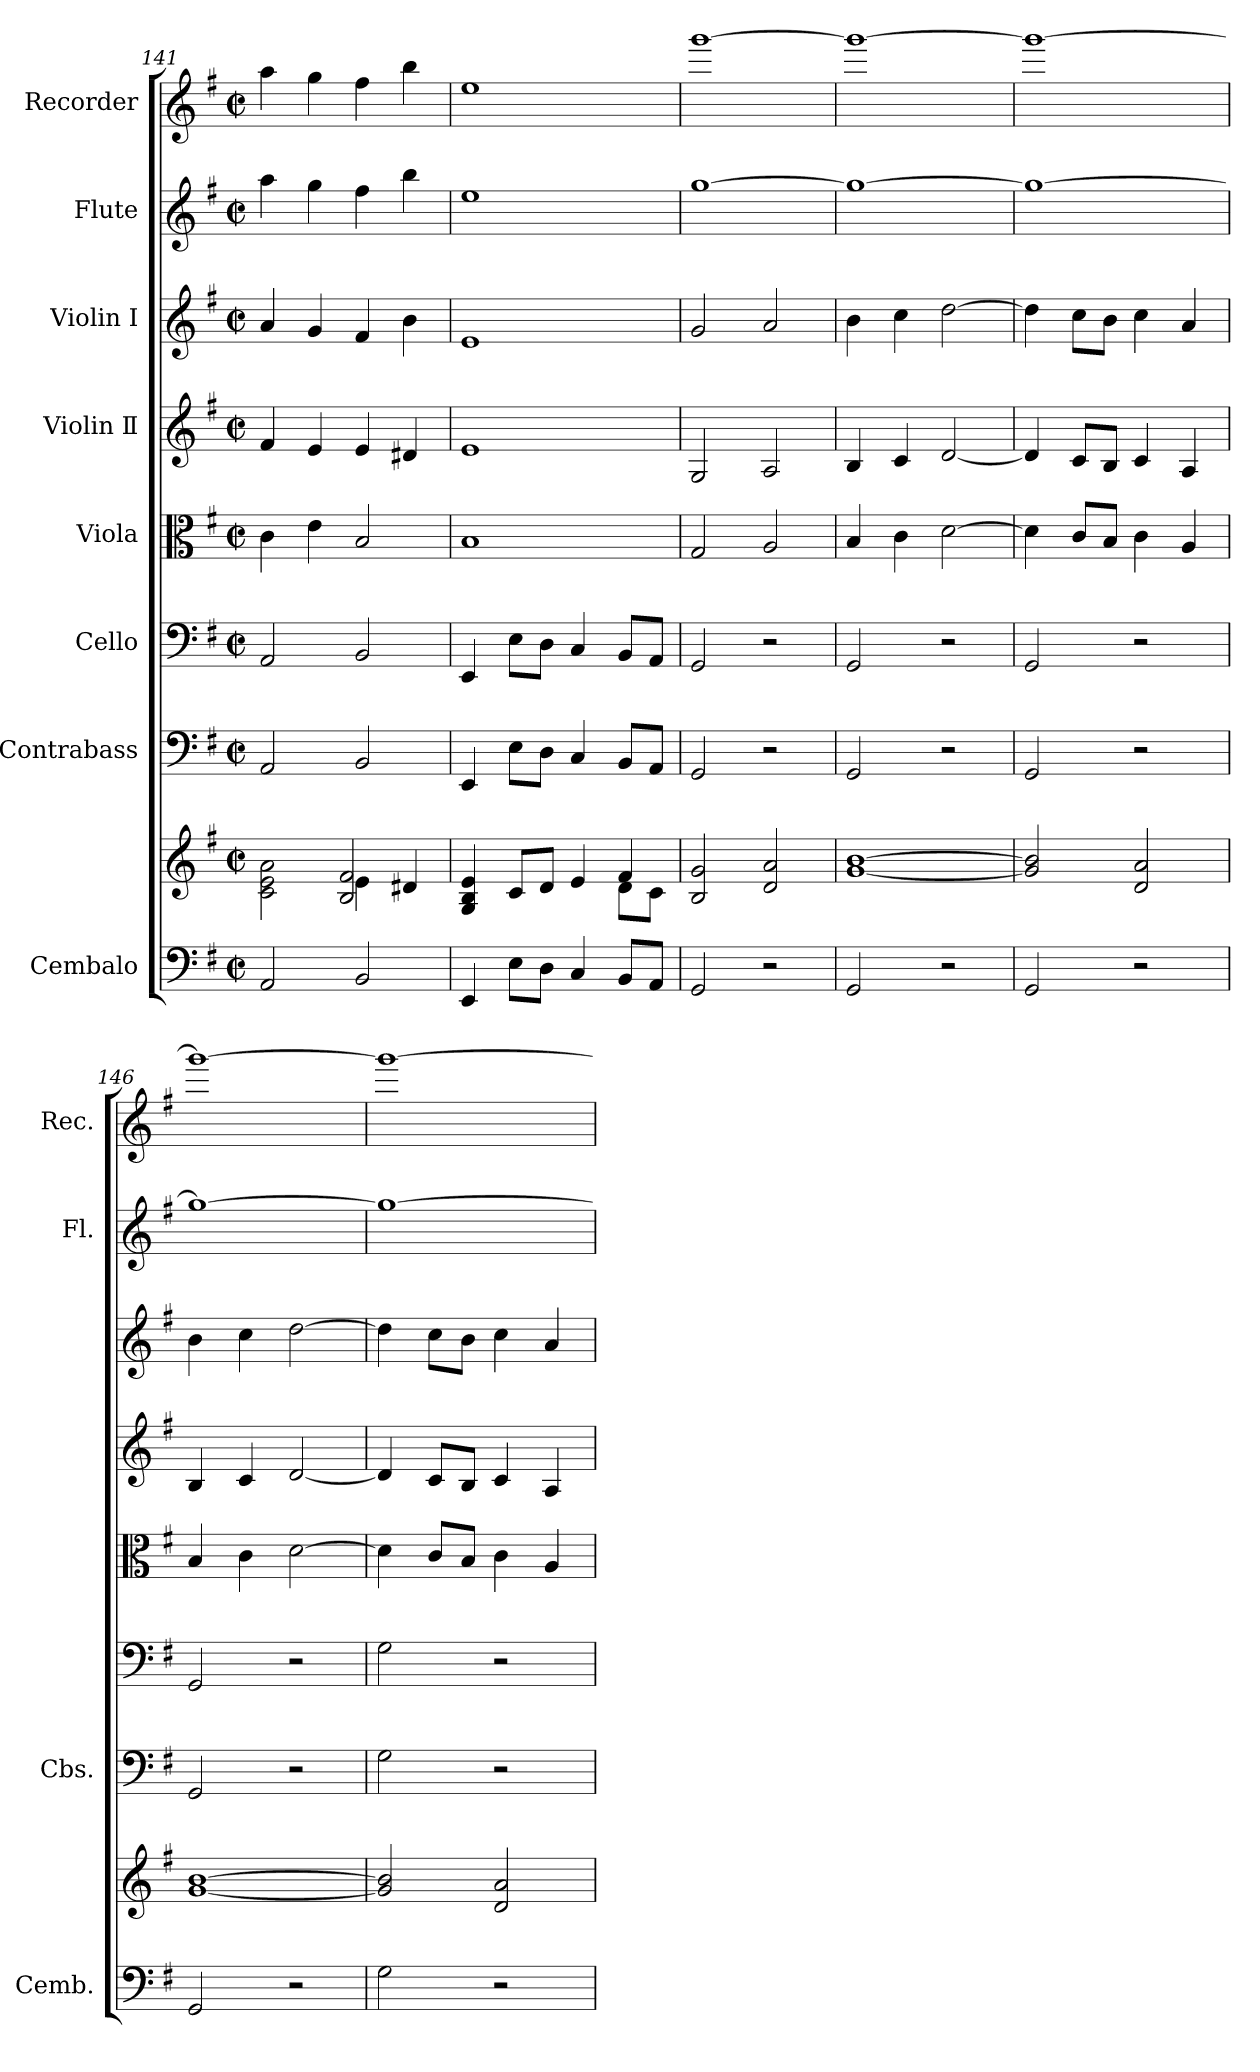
**kern	**kern	**kern	**kern	**kern	**kern	**kern	**kern	**kern
*part8	*part8	*part7	*part6	*part5	*part4	*part3	*part2	*part1
*staff9	*staff8	*staff7	*staff6	*staff5	*staff4	*staff3	*staff2	*staff1
*I"Cembalo	*	*I"Contrabass	*I"Cello	*I"Viola	*I"Violin Ⅱ	*I"Violin Ⅰ	*I"Flute	*I"Recorder
*I'Cemb.	*	*I'Cbs.	*	*	*	*	*I'Fl.	*I'Rec.
*clefF4	*clefG2	*clefF4	*clefF4	*clefC3	*clefG2	*clefG2	*clefG2	*clefG2
*	*	*ITrd7c12	*	*	*	*	*	*
*k[f#]	*k[f#]	*k[f#]	*k[f#]	*k[f#]	*k[f#]	*k[f#]	*k[f#]	*k[f#]
*M2/2	*M2/2	*M2/2	*M2/2	*M2/2	*M2/2	*M2/2	*M2/2	*M2/2
*met(c|)	*met(c|)	*met(c|)	*met(c|)	*met(c|)	*met(c|)	*met(c|)	*met(c|)	*met(c|)
=141	=141	=141	=141	=141	=141	=141	=141	=141
*	*^	*	*	*	*	*	*	*
2AA/	2rDyy	2c\ 2e\ 2a\	2AAA/	2AA/	4c\	4f#/	4a/	4aa\	4aa\
.	.	.	.	.	4e\	4e/	4g/	4gg\	4gg\
2BB/	4e\	2B/ 2f#/	2BBB/	2BB/	2B/	4e/	4f#/	4ff#\	4ff#\
.	4d#X/	.	.	.	.	4d#X/	4b\	4bb\	4bb\
=142	=142	=142	=142	=142	=142	=142	=142	=142	=142
4EE/	4G/ 4B/ 4e/	2rAyy	4EEE/	4EE/	1B	1e	1e	1ee	1ee
8E\L	8c/L	.	8EE\L	8E\L	.	.	.	.	.
8D\J	8d/J	.	8DD\J	8D\J	.	.	.	.	.
4C/	4e/	4rcyy	4CC/	4C/	.	.	.	.	.
8BB/L	4f#/	8d\L	8BBB/L	8BB/L	.	.	.	.	.
8AA/J	.	8c\J	8AAA/J	8AA/J	.	.	.	.	.
*	*v	*v	*	*	*	*	*	*	*
=143	=143	=143	=143	=143	=143	=143	=143	=143
2GG/	2B/ 2g/	2GGG/	2GG/	2G/	2G/	2g/	[1gg	[1ggg
2r	2d/ 2a/	2r	2r	2A/	2A/	2a/	.	.
=144	=144	=144	=144	=144	=144	=144	=144	=144
2GG/	[1g [1b	2GGG/	2GG/	4B/	4B/	4b\	1gg_	1ggg_
.	.	.	.	4c\	4c/	4cc\	.	.
2r	.	2r	2r	[2d\	[2d/	[2dd\	.	.
=145	=145	=145	=145	=145	=145	=145	=145	=145
2GG/	2g/] 2b/]	2GGG/	2GG/	4d\]	4d/]	4dd\]	1gg_	1ggg_
.	.	.	.	8c/L	8c/L	8cc\L	.	.
.	.	.	.	8B/J	8B/J	8b\J	.	.
2r	2d/ 2a/	2r	2r	4c\	4c/	4cc\	.	.
.	.	.	.	4A/	4A/	4a/	.	.
=146	=146	=146	=146	=146	=146	=146	=146	=146
2GG/	[1g [1b	2GGG/	2GG/	4B/	4B/	4b\	1gg_	1ggg_
.	.	.	.	4c\	4c/	4cc\	.	.
2r	.	2r	2r	[2d\	[2d/	[2dd\	.	.
=147	=147	=147	=147	=147	=147	=147	=147	=147
2G\	2g/] 2b/]	2GG\	2G\	4d\]	4d/]	4dd\]	1gg_	1ggg_
.	.	.	.	8c/L	8c/L	8cc\L	.	.
.	.	.	.	8B/J	8B/J	8b\J	.	.
2r	2d/ 2a/	2r	2r	4c\	4c/	4cc\	.	.
.	.	.	.	4A/	4A/	4a/	.	.
=	=	=	=	=	=	=	=	=
*-	*-	*-	*-	*-	*-	*-	*-	*-
